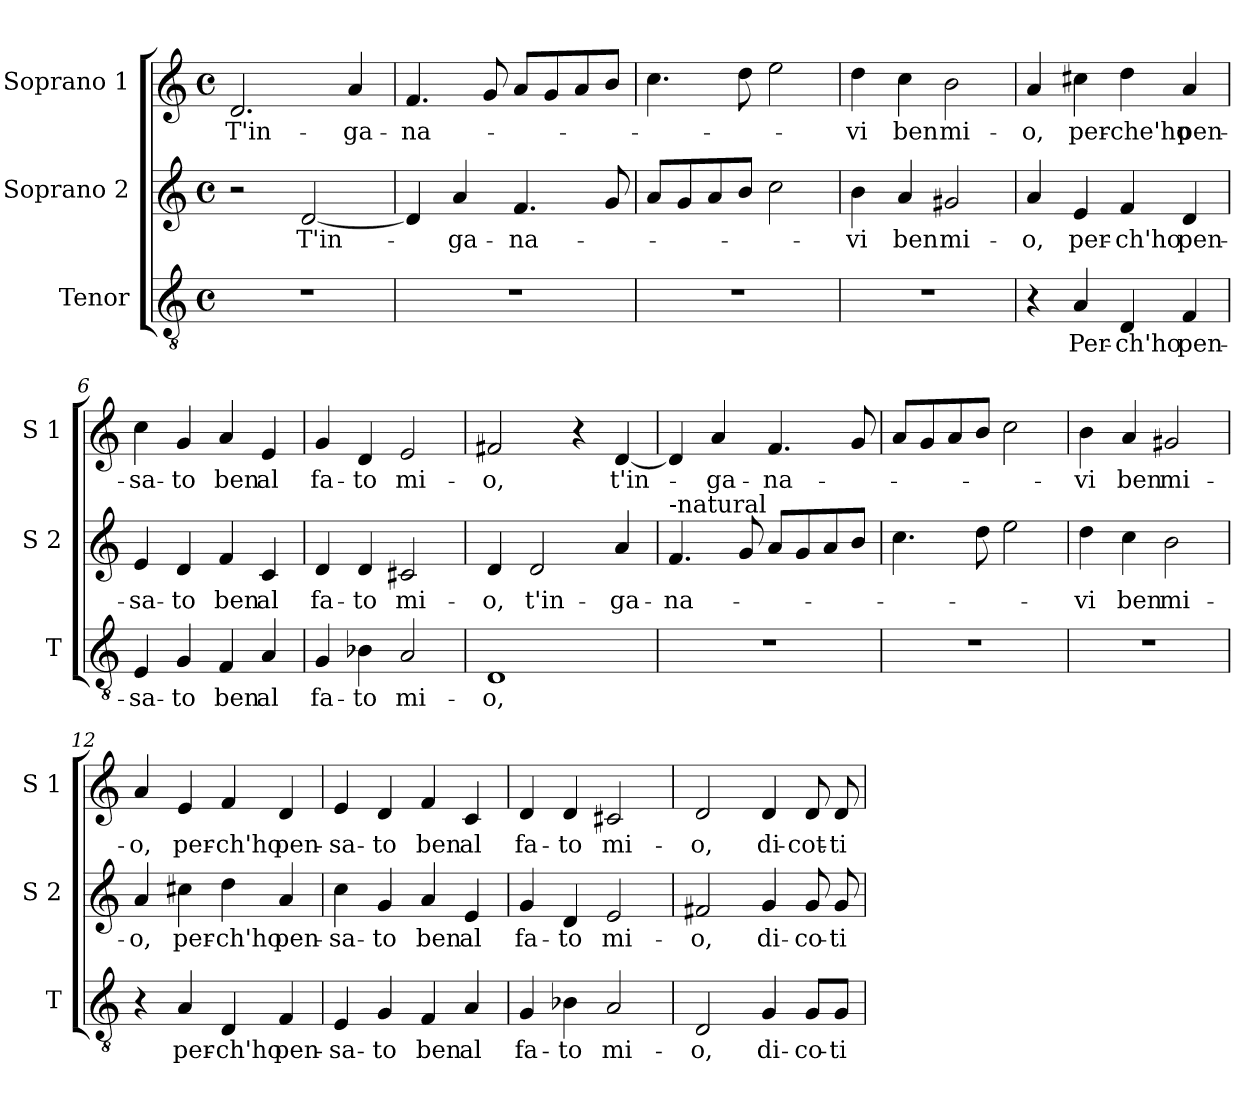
**kern	**text	**kern	**text	**kern	**text
*part3	*part3	*part2	*part2	*part1	*part1
*staff3	*staff3	*staff2	*staff2	*staff1	*staff1
*I"Tenor	*	*I"Soprano 2	*	*I"Soprano 1	*
*I'T	*	*I'S 2	*	*I'S 1	*
*clefGv2	*	*clefG2	*	*clefG2	*
*k[]	*	*k[]	*	*k[]	*
*C:	*	*C:	*	*C:	*
*M4/4	*	*M4/4	*	*M4/4	*
*met(c)	*	*met(c)	*	*met(c)	*
=1	=1	=1	=1	=1	=1
!	!	!	!	!	!LO:LY:b
1r	.	2r	.	2.d/	T'in-
!	!	!	!LO:LY:b	!	!
.	.	[2d/	T'in-	.	.
!	!	!	!	!	!LO:LY:b
.	.	.	.	4a/	-ga-
=2	=2	=2	=2	=2	=2
!	!	!	!	!	!LO:LY:b
1r	.	4d/]	.	4.f/	-na-
!	!	!	!LO:LY:b	!	!
.	.	4a/	-ga-	.	.
.	.	.	.	8g/	.
!	!	!	!LO:LY:b	!	!
.	.	4.f/	-na-	8a/L	.
.	.	.	.	8g/	.
.	.	.	.	8a/	.
.	.	8g/	.	8b/J	.
=3	=3	=3	=3	=3	=3
1r	.	8a/L	.	4.cc\	.
.	.	8g/	.	.	.
.	.	8a/	.	.	.
.	.	8b/J	.	8dd\	.
.	.	2cc\	.	2ee\	.
=4	=4	=4	=4	=4	=4
!	!	!	!LO:LY:b	!	!LO:LY:b
1r	.	4b\	-vi	4dd\	-vi
!	!	!	!LO:LY:b	!	!LO:LY:b
.	.	4a/	ben	4cc\	ben
!	!	!	!LO:LY:b	!	!LO:LY:b
.	.	2g#X/	mi-	2b\	mi-
!!LO:LB:g=z
=5	=5	=5	=5	=5	=5
!	!	!	!LO:LY:b	!	!LO:LY:b
4r	.	4a/	-o,	4a/	-o,
!	!LO:LY:b	!	!LO:LY:b	!	!LO:LY:b
4A/	Per-	4e/	per-	4cc#X\	per-
!	!LO:LY:b	!	!LO:LY:b	!	!LO:LY:b
4D/	-ch'ho	4f/	-ch'ho	4dd\	-che'ho
!	!LO:LY:b	!	!LO:LY:b	!	!LO:LY:b
4F/	pen-	4d/	pen-	4a/	pen-
=6	=6	=6	=6	=6	=6
!	!LO:LY:b	!	!LO:LY:b	!	!LO:LY:b
4E/	-sa-	4e/	-sa-	4cc\	-sa-
!	!LO:LY:b	!	!LO:LY:b	!	!LO:LY:b
4G/	-to	4d/	-to	4g/	-to
!	!LO:LY:b	!	!LO:LY:b	!	!LO:LY:b
4F/	ben	4f/	ben	4a/	ben
!	!LO:LY:b	!	!LO:LY:b	!	!LO:LY:b
4A/	al	4c/	al	4e/	al
=7	=7	=7	=7	=7	=7
!	!LO:LY:b	!	!LO:LY:b	!	!LO:LY:b
4G/	fa-	4d/	fa-	4g/	fa-
!	!LO:LY:b	!	!LO:LY:b	!	!LO:LY:b
4B-X\	-to	4d/	-to	4d/	-to
!	!LO:LY:b	!	!LO:LY:b	!	!LO:LY:b
2A/	mi-	2c#X/	mi-	2e/	mi-
=8	=8	=8	=8	=8	=8
!	!LO:LY:b	!	!LO:LY:b	!	!LO:LY:b
1D	-o,	4d/	-o,	2f#X/	-o,
!	!	!	!LO:LY:b	!	!
.	.	2d/	t'in-	.	.
.	.	.	.	4r	.
!	!	!	!LO:LY:b	!	!LO:LY:b
.	.	4a/	-ga-	[4d/	t'in-
=9	=9	=9	=9	=9	=9
!	!	!LO:TX:a:t=-natural	!	!	!
!	!	!	!LO:LY:b	!	!
1r	.	4.f/	-na-	4d/]	.
!	!	!	!	!	!LO:LY:b
.	.	.	.	4a/	-ga-
.	.	8g/	.	.	.
!	!	!	!	!	!LO:LY:b
.	.	8a/L	.	4.f/	-na-
.	.	8g/	.	.	.
.	.	8a/	.	.	.
.	.	8b/J	.	8g/	.
!!LO:LB:g=z
=10	=10	=10	=10	=10	=10
1r	.	4.cc\	.	8a/L	.
.	.	.	.	8g/	.
.	.	.	.	8a/	.
.	.	8dd\	.	8b/J	.
.	.	2ee\	.	2cc\	.
=11	=11	=11	=11	=11	=11
!	!	!	!LO:LY:b	!	!LO:LY:b
1r	.	4dd\	-vi	4b\	-vi
!	!	!	!LO:LY:b	!	!LO:LY:b
.	.	4cc\	ben	4a/	ben
!	!	!	!LO:LY:b	!	!LO:LY:b
.	.	2b\	mi-	2g#X/	mi-
=12	=12	=12	=12	=12	=12
!	!	!	!LO:LY:b	!	!LO:LY:b
4r	.	4a/	-o,	4a/	-o,
!	!LO:LY:b	!	!LO:LY:b	!	!LO:LY:b
4A/	per-	4cc#X\	per-	4e/	per-
!	!LO:LY:b	!	!LO:LY:b	!	!LO:LY:b
4D/	-ch'ho	4dd\	-ch'ho	4f/	-ch'ho
!	!LO:LY:b	!	!LO:LY:b	!	!LO:LY:b
4F/	pen-	4a/	pen-	4d/	pen-
=13	=13	=13	=13	=13	=13
!	!LO:LY:b	!	!LO:LY:b	!	!LO:LY:b
4E/	-sa-	4cc\	-sa-	4e/	-sa-
!	!LO:LY:b	!	!LO:LY:b	!	!LO:LY:b
4G/	-to	4g/	-to	4d/	-to
!	!LO:LY:b	!	!LO:LY:b	!	!LO:LY:b
4F/	ben	4a/	ben	4f/	ben
!	!LO:LY:b	!	!LO:LY:b	!	!LO:LY:b
4A/	al	4e/	al	4c/	al
=14	=14	=14	=14	=14	=14
!	!LO:LY:b	!	!LO:LY:b	!	!LO:LY:b
4G/	fa-	4g/	fa-	4d/	fa-
!	!LO:LY:b	!	!LO:LY:b	!	!LO:LY:b
4B-X\	-to	4d/	-to	4d/	-to
!	!LO:LY:b	!	!LO:LY:b	!	!LO:LY:b
2A/	mi-	2e/	mi-	2c#X/	mi-
!!LO:PB:g=z
=15	=15	=15	=15	=15	=15
!	!LO:LY:b	!	!LO:LY:b	!	!LO:LY:b
2D/	-o,	2f#X/	-o,	2d/	-o,
!	!LO:LY:b	!	!LO:LY:b	!	!LO:LY:b
4G/	di-	4g/	di-	4d/	di-
!	!LO:LY:b	!	!LO:LY:b	!	!LO:LY:b
8G/L	-co-	8g/	-co-	8d/	-cot-
!	!LO:LY:b	!	!LO:LY:b	!	!LO:LY:b
8G/J	-ti	8g/	-ti	8d/	-ti
=	=	=	=	=	=
*-	*-	*-	*-	*-	*-
